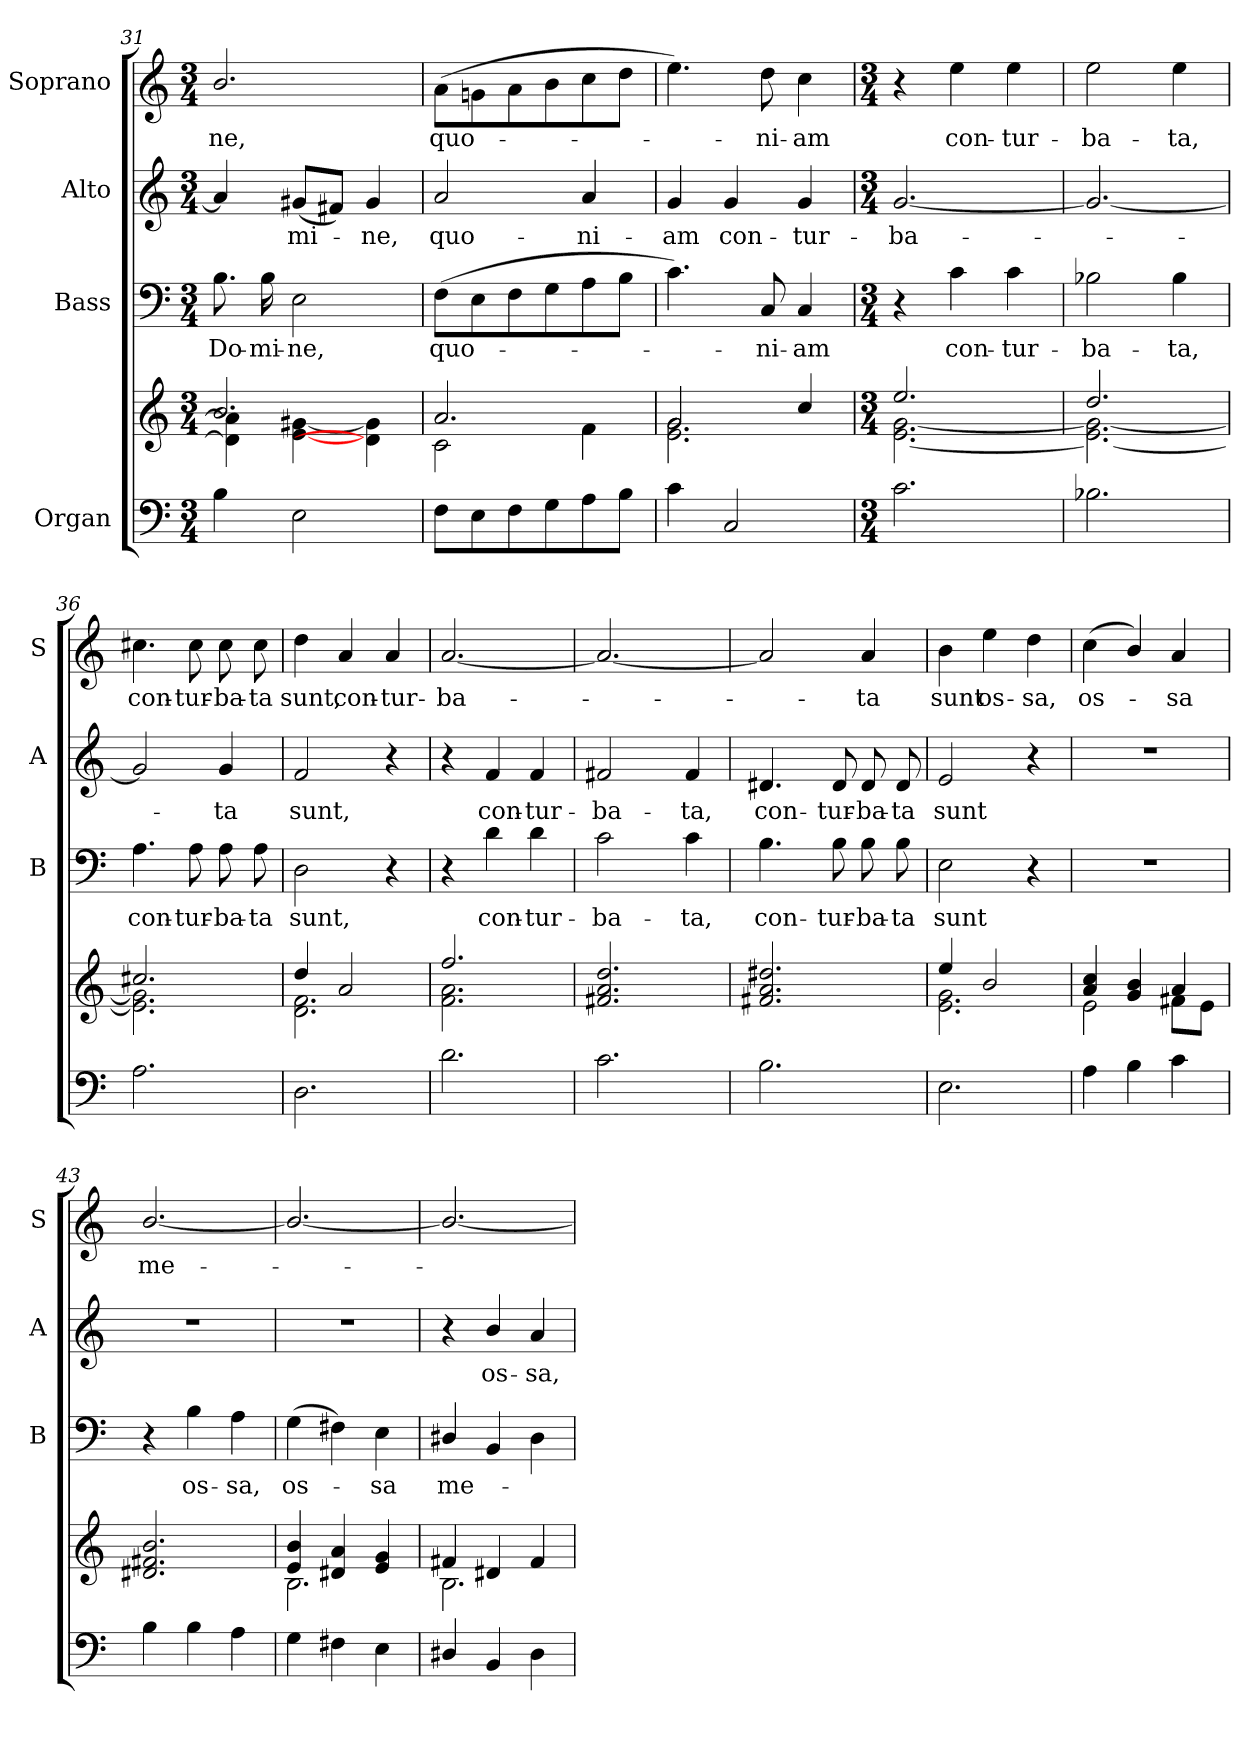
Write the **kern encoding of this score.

**kern	**kern	**kern	**text	**kern	**text	**kern	**text
*part4	*part4	*part3	*part3	*part2	*part2	*part1	*part1
*staff5	*staff4	*staff3	*staff3	*staff2	*staff2	*staff1	*staff1
*I"Organ	*	*I"Bass	*	*I"Alto	*	*I"Soprano	*
*	*	*I'B	*	*I'A	*	*I'S	*
*clefF4	*clefG2	*clefF4	*	*clefG2	*	*clefG2	*
*k[]	*k[]	*k[]	*	*k[]	*	*k[]	*
*C:	*C:	*C:	*	*C:	*	*C:	*
*M3/4	*M3/4	*M3/4	*	*M3/4	*	*M3/4	*
=31	=31	=31	=31	=31	=31	=31	=31
*	*^	*	*	*	*	*	*
!	!	!	!	!LO:LY:b	!	!	!	!LO:LY:b
4B	2.b/	4d\] 4a\]	8.B	Do-	4a]	.	2.b/	-ne,
!	!	!	!	!LO:LY:b	!	!	!	!
.	.	.	16B	-mi-	.	.	.	.
!	!	!	!	!LO:LY:b	!	!LO:LY:b	!	!
2E	.	[4e\ [4g#X\	2E	-ne,	(<8g#XL	mi-	.	.
.	.	.	.	.	8f#XJ)	.	.	.
!	!	!	!	!	!	!LO:LY:b	!	!
.	.	4d\] 4g#\]	.	.	4g#	ne,	.	.
=32	=32	=32	=32	=32	=32	=32	=32	=32
!	!	!	!	!LO:LY:b	!	!LO:LY:b	!	!LO:LY:b
8FL	2.a/	2c\	(>8FL	quo-	2a	quo-	(>8aL	quo-
8E	.	.	8E	.	.	.	8gn	.
8F	.	.	8F	.	.	.	8a	.
8G	.	.	8G	.	.	.	8b	.
!	!	!	!	!	!	!LO:LY:b	!	!
8A	.	4f\	8A	.	4a	-ni-	8cc	.
8BJ	.	.	8BJ	.	.	.	8ddJ	.
=33	=33	=33	=33	=33	=33	=33	=33	=33
!	!	!	!	!	!	!LO:LY:b	!	!
4c	2g/	2.e\ 2.g\	4.c)	.	4g	-am	4.ee)	.
!	!	!	!	!	!	!LO:LY:b	!	!
2C	.	.	.	.	4g	con-	.	.
!	!	!	!	!LO:LY:b	!	!	!	!LO:LY:b
.	.	.	8C	ni-	.	.	8dd	ni-
!	!	!	!	!LO:LY:b	!	!LO:LY:b	!	!LO:LY:b
.	4cc/	.	4C	-am	4g	-tur-	4cc	-am
!!LO:LB:g=z
=34	=34	=34	=34	=34	=34	=34	=34	=34
*M3/4	*M3/4	*	*M3/4	*	*M3/4	*	*M3/4	*
!	!	!	!	!	!	!LO:LY:b	!	!
2.c	2.ee/	[2.e\ [2.g\	4r	.	[2.g	-ba-	4r	.
!	!	!	!	!LO:LY:b	!	!	!	!LO:LY:b
.	.	.	4c	con-	.	.	4ee	con-
!	!	!	!	!LO:LY:b	!	!	!	!LO:LY:b
.	.	.	4c	-tur-	.	.	4ee	-tur-
=35	=35	=35	=35	=35	=35	=35	=35	=35
!	!	!	!	!LO:LY:b	!	!	!	!LO:LY:b
2.B-X	2.dd/	2.e\_ 2.g\_	2B-X	-ba-	2.g_	.	2ee	-ba-
!	!	!	!	!LO:LY:b	!	!	!	!LO:LY:b
.	.	.	4B-	-ta,	.	.	4ee	-ta,
=36	=36	=36	=36	=36	=36	=36	=36	=36
!	!	!	!	!LO:LY:b	!	!	!	!LO:LY:b
2.A	2.cc#X/	2.e\] 2.g\]	4.A	con-	2g]	.	4.cc#X	con-
!	!	!	!	!LO:LY:b	!	!	!	!LO:LY:b
.	.	.	8A	-tur-	.	.	8cc#	-tur-
!	!	!	!	!LO:LY:b	!	!LO:LY:b	!	!LO:LY:b
.	.	.	8A	-ba-	4g	ta	8cc#	-ba-
!	!	!	!	!LO:LY:b	!	!	!	!LO:LY:b
.	.	.	8A	-ta	.	.	8cc#	-ta
=37	=37	=37	=37	=37	=37	=37	=37	=37
!	!	!	!	!LO:LY:b	!	!LO:LY:b	!	!LO:LY:b
2.D	4dd/	2.d\ 2.f\	2D	sunt,	2f	sunt,	4dd	sunt,
!	!	!	!	!	!	!	!	!LO:LY:b
.	2a/	.	.	.	.	.	4a	con-
!	!	!	!	!	!	!	!	!LO:LY:b
.	.	.	4r	.	4r	.	4a	-tur-
=38	=38	=38	=38	=38	=38	=38	=38	=38
!	!	!	!	!	!	!	!	!LO:LY:b
2.d	2.ff/	2.f\ 2.a\	4r	.	4r	.	[2.a	-ba-
!	!	!	!	!LO:LY:b	!	!LO:LY:b	!	!
.	.	.	4d	con-	4f	con-	.	.
!	!	!	!	!LO:LY:b	!	!LO:LY:b	!	!
.	.	.	4d	-tur-	4f	-tur-	.	.
=39	=39	=39	=39	=39	=39	=39	=39	=39
!	!	!	!	!LO:LY:b	!	!LO:LY:b	!	!
2.c	2.f#X/ 2.a/ 2.dd/	4ryy	2c	-ba-	2f#X	-ba-	2.a_	.
.	.	4ryy	.	.	.	.	.	.
!	!	!	!	!LO:LY:b	!	!LO:LY:b	!	!
.	.	4ryy	4c	-ta,	4f#	-ta,	.	.
=40	=40	=40	=40	=40	=40	=40	=40	=40
!	!	!	!	!LO:LY:b	!	!LO:LY:b	!	!
2.B	2.f#X/ 2.a/ 2.dd#X/	4ryy	4.B	con-	4.d#X	con-	2a]	.
.	.	4ryy	.	.	.	.	.	.
!	!	!	!	!LO:LY:b	!	!LO:LY:b	!	!
.	.	.	8B	-tur-	8d#	-tur-	.	.
!	!	!	!	!LO:LY:b	!	!LO:LY:b	!	!LO:LY:b
.	.	4ryy	8B	-ba-	8d#	-ba-	4a	ta
!	!	!	!	!LO:LY:b	!	!LO:LY:b	!	!
.	.	.	8B	-ta	8d#	-ta	.	.
=41	=41	=41	=41	=41	=41	=41	=41	=41
!	!	!	!	!LO:LY:b	!	!LO:LY:b	!	!LO:LY:b
2.E	4ee/	2.e\ 2.g\	2E	sunt	2e	sunt	4b	sunt
!	!	!	!	!	!	!	!	!LO:LY:b
.	2b/	.	.	.	.	.	4ee	os-
!	!	!	!	!	!	!	!	!LO:LY:b
.	.	.	4r	.	4r	.	4dd	-sa,
!!LO:LB:g=z
=42	=42	=42	=42	=42	=42	=42	=42	=42
!	!	!	!LO:N:vis=1	!	!LO:N:vis=1	!	!	!LO:LY:b
4A	4a/ 4cc/	2e\	2.r	.	2.r	.	(<4cc	os-
4B	4g/ 4b/	.	.	.	.	.	4b/)	.
!	!	!	!	!	!	!	!	!LO:LY:b
4c	4a/	8f#X\L	.	.	.	.	4a	sa
.	.	8e\J	.	.	.	.	.	.
=43	=43	=43	=43	=43	=43	=43	=43	=43
!	!	!	!	!	!LO:N:vis=1	!	!	!LO:LY:b
4B	2.d#X/ 2.f#X/ 2.b/	4ryy	4r	.	2.r	.	[2.b/	me-
!	!	!	!	!LO:LY:b	!	!	!	!
4B	.	4ryy	4B	os-	.	.	.	.
!	!	!	!	!LO:LY:b	!	!	!	!
4A	.	4ryy	4A	-sa,	.	.	.	.
=44	=44	=44	=44	=44	=44	=44	=44	=44
!	!	!	!	!LO:LY:b	!LO:N:vis=1	!	!	!
4G	4e/ 4b/	2.B\	(>4G	os-	2.r	.	2.b/_	.
4F#X	4d#X/ 4a/	.	4F#X)	.	.	.	.	.
!	!	!	!	!LO:LY:b	!	!	!	!
4E	4e/ 4g/	.	4E	sa	.	.	.	.
=45	=45	=45	=45	=45	=45	=45	=45	=45
!	!	!	!	!LO:LY:b	!	!	!	!
4D#X/	4f#X/	2.B\	4D#X/	me-	4r	.	2.b/_	.
!	!	!	!	!	!	!LO:LY:b	!	!
4BB	4d#X/	.	4BB	.	4b/	os-	.	.
!	!	!	!	!	!	!LO:LY:b	!	!
4D#	4f#/	.	4D#	.	4a	-sa,	.	.
*	*v	*v	*	*	*	*	*	*
=	=	=	=	=	=	=	=
*-	*-	*-	*-	*-	*-	*-	*-
